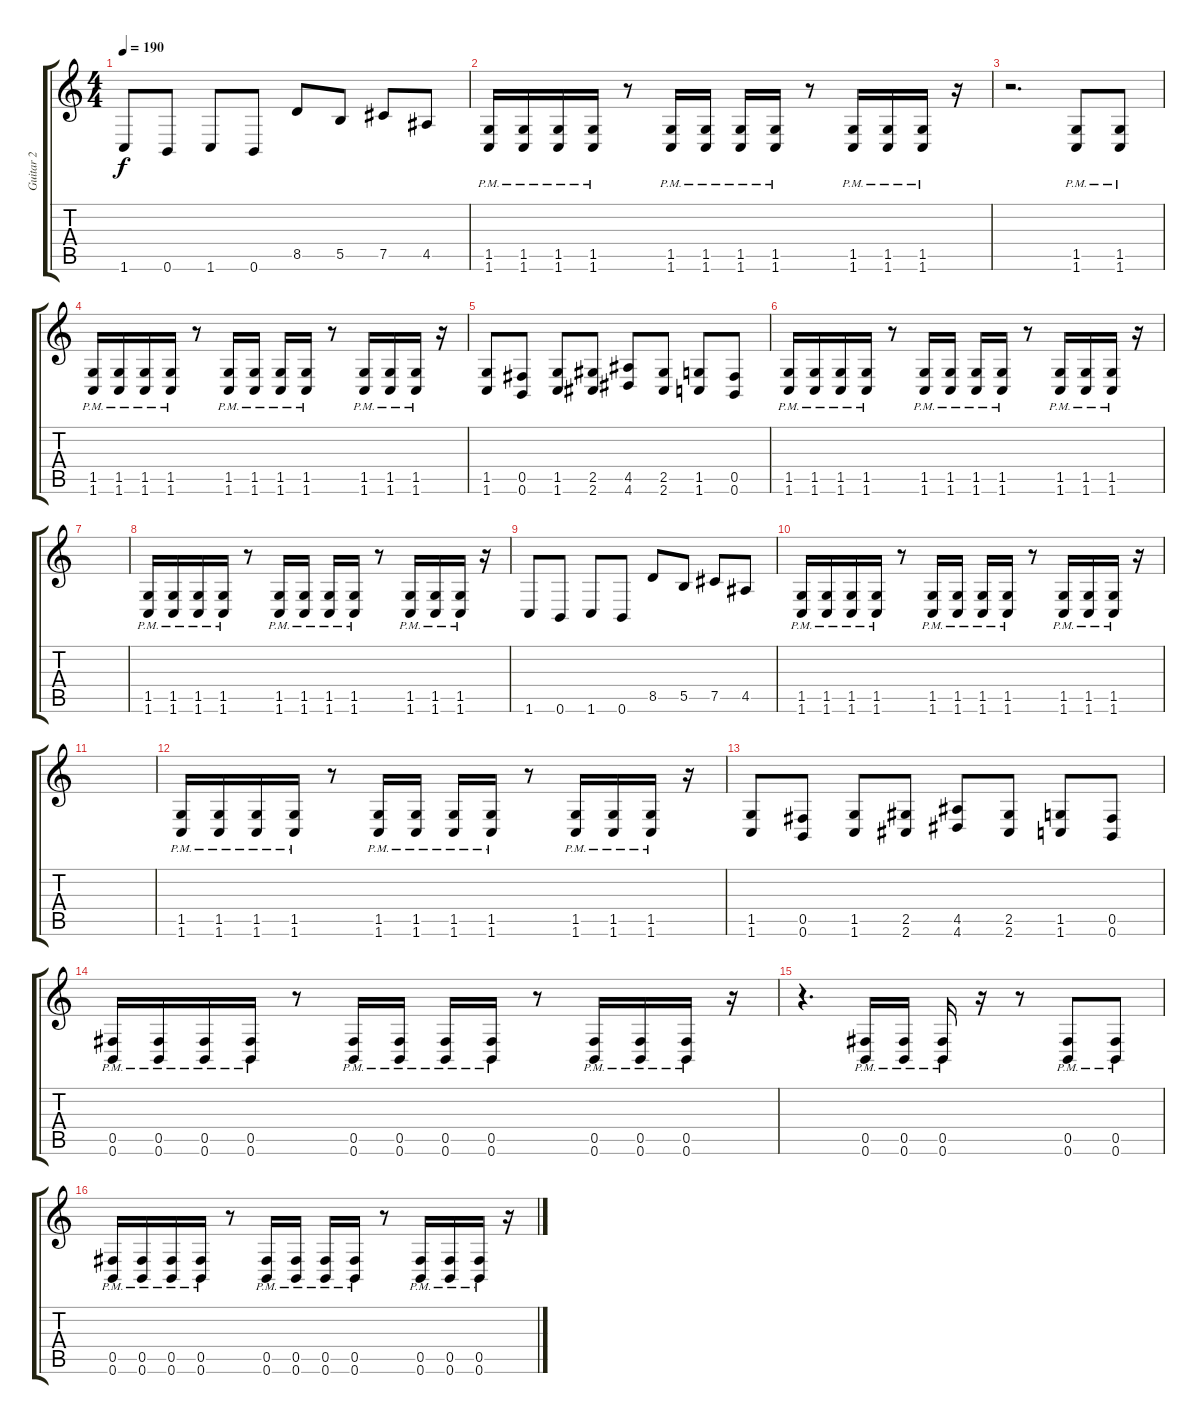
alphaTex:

\track ("Guitar 2" "Guitar 2") {instrument distortionguitar}
\staff {score tabs}
\tuning (Db4 Ab3 E3 B2 Gb2 B1) {hide}
\ts (4 4)
\tempo 190
\clef g2
\ks c
1.6.8{dy f} 0.6.8 1.6.8 0.6.8 8.5.8 5.5.8 7.5.8 4.5.8 |
(1.5 1.6{pm}).16 (1.5 1.6{pm}).16 (1.5 1.6{pm}).16 (1.5 1.6{pm}).16 r.8 (1.5 1.6{pm}).16 (1.5 1.6{pm}).16 (1.5 1.6{pm}).16 (1.5 1.6{pm}).16 r.8 (1.5 1.6{pm}).16 (1.5 1.6{pm}).16 (1.5 1.6{pm}).16 r.16 |
r.2{d} (1.5 1.6{pm}).8 (1.5 1.6{pm}).8 |
(1.5 1.6{pm}).16 (1.5 1.6{pm}).16 (1.5 1.6{pm}).16 (1.5 1.6{pm}).16 r.8 (1.5 1.6{pm}).16 (1.5 1.6{pm}).16 (1.5 1.6{pm}).16 (1.5 1.6{pm}).16 r.8 (1.5 1.6{pm}).16 (1.5 1.6{pm}).16 (1.5 1.6{pm}).16 r.16 |
(1.5 1.6).8 (0.5 0.6).8 (1.5 1.6).8 (2.5 2.6).8 (4.5 4.6).8 (2.5 2.6).8 (1.5 1.6).8 (0.5 0.6).8 |
(1.5 1.6{pm}).16 (1.5 1.6{pm}).16 (1.5 1.6{pm}).16 (1.5 1.6{pm}).16 r.8 (1.5 1.6{pm}).16 (1.5 1.6{pm}).16 (1.5 1.6{pm}).16 (1.5 1.6{pm}).16 r.8 (1.5 1.6{pm}).16 (1.5 1.6{pm}).16 (1.5 1.6{pm}).16 r.16 |
|
(1.5 1.6{pm}).16 (1.5 1.6{pm}).16 (1.5 1.6{pm}).16 (1.5 1.6{pm}).16 r.8 (1.5 1.6{pm}).16 (1.5 1.6{pm}).16 (1.5 1.6{pm}).16 (1.5 1.6{pm}).16 r.8 (1.5 1.6{pm}).16 (1.5 1.6{pm}).16 (1.5 1.6{pm}).16 r.16 |
1.6.8 0.6.8 1.6.8 0.6.8 8.5.8 5.5.8 7.5.8 4.5.8 |
(1.5 1.6{pm}).16 (1.5 1.6{pm}).16 (1.5 1.6{pm}).16 (1.5 1.6{pm}).16 r.8 (1.5 1.6{pm}).16 (1.5 1.6{pm}).16 (1.5 1.6{pm}).16 (1.5 1.6{pm}).16 r.8 (1.5 1.6{pm}).16 (1.5 1.6{pm}).16 (1.5 1.6{pm}).16 r.16 |
|
(1.5 1.6{pm}).16 (1.5 1.6{pm}).16 (1.5 1.6{pm}).16 (1.5 1.6{pm}).16 r.8 (1.5 1.6{pm}).16 (1.5 1.6{pm}).16 (1.5 1.6{pm}).16 (1.5 1.6{pm}).16 r.8 (1.5 1.6{pm}).16 (1.5 1.6{pm}).16 (1.5 1.6{pm}).16 r.16 |
(1.5 1.6).8 (0.5 0.6).8 (1.5 1.6).8 (2.5 2.6).8 (4.5 4.6).8 (2.5 2.6).8 (1.5 1.6).8 (0.5 0.6).8 |
(0.5 0.6{pm}).16 (0.5 0.6{pm}).16 (0.5 0.6{pm}).16 (0.5 0.6{pm}).16 r.8 (0.5 0.6{pm}).16 (0.5 0.6{pm}).16 (0.5 0.6{pm}).16 (0.5 0.6{pm}).16 r.8 (0.5 0.6{pm}).16 (0.5 0.6{pm}).16 (0.5 0.6{pm}).16 r.16 |
r.4{d} (0.5 0.6{pm}).16 (0.5 0.6{pm}).16 (0.5 0.6{pm}).16 r.16 r.8 (0.5 0.6{pm}).8 (0.5 0.6{pm}).8 |
(0.5 0.6{pm}).16 (0.5 0.6{pm}).16 (0.5 0.6{pm}).16 (0.5 0.6{pm}).16 r.8 (0.5 0.6{pm}).16 (0.5 0.6{pm}).16 (0.5 0.6{pm}).16 (0.5 0.6{pm}).16 r.8 (0.5 0.6{pm}).16 (0.5 0.6{pm}).16 (0.5 0.6{pm}).16 r.16
